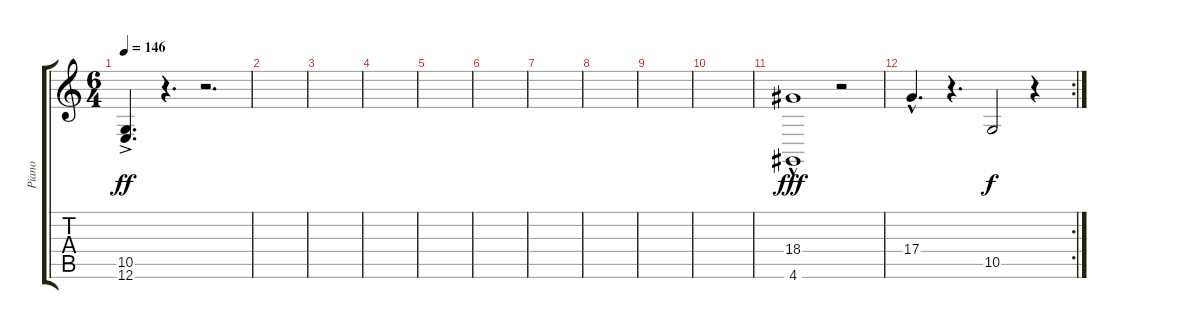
\track ("Piano" "Piano") {instrument electricgrandpiano}
\staff {score tabs}
\tuning (E4 B3 G3 D3 A2 E2) {hide}
\ts (6 4)
\tempo 146
\clef g2
\ks c
(10.5{ac} 12.6{ac}).4{d dy ff} r.4{d} r.2{d} |
|
|
|
|
|
|
|
|
|
(18.4{hac} 4.6{hac}).1{dy fff} r.2 |
\rc 2
17.4{hac}.4{d} r.4{d} 10.5.2{dy f} r.4
